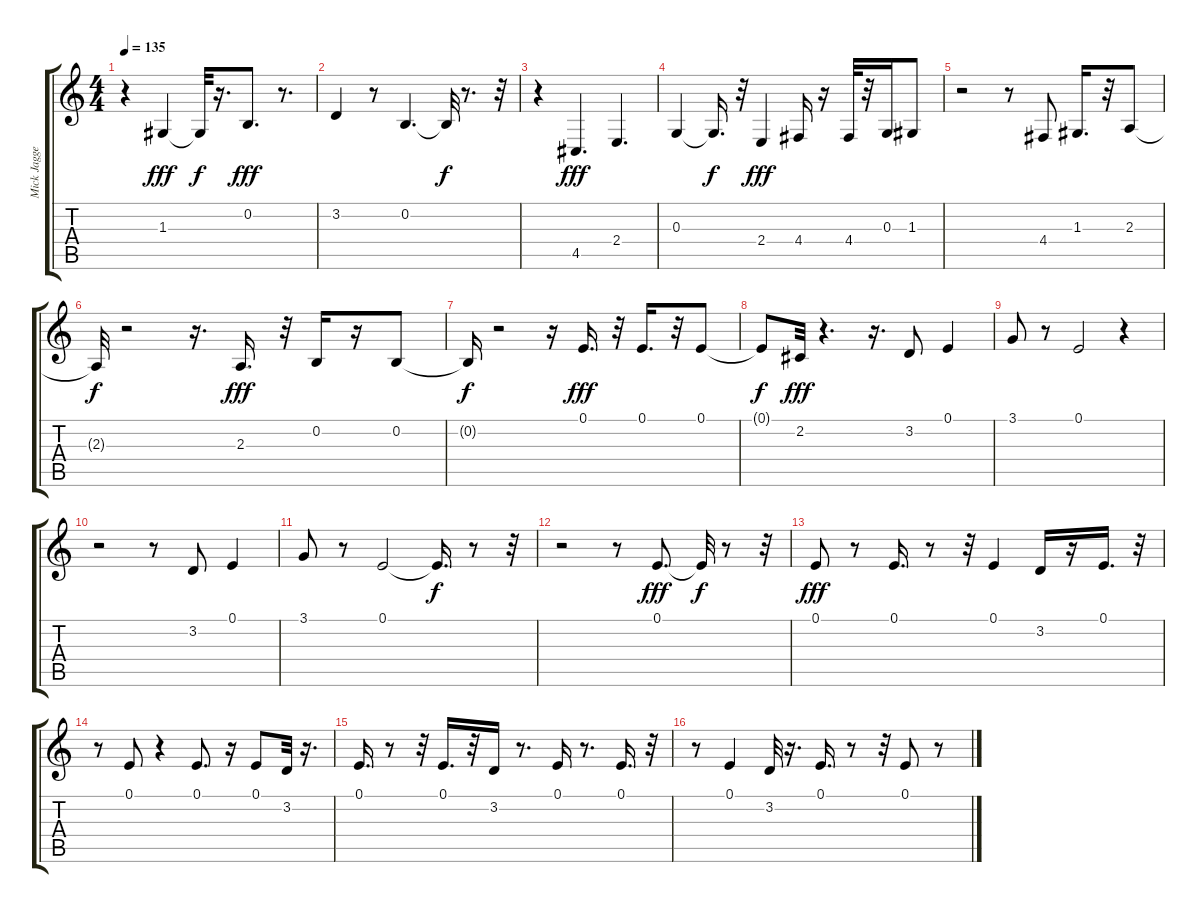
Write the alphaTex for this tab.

\track ("Mick Jagger - Vocal" "Mick Jagge") {instrument sopranosax}
\staff {score tabs}
\tuning (E4 B3 G3 D3 A2 E2) {hide}
\ts (4 4)
\tempo 135
\clef g2
\ks c
r.4{dy f} 1.3.4{dy fff} 1.3{t}.32{dy f} r.16{d} 0.2.8{d dy fff} r.8{d} |
3.2.4 r.8 0.2.4{d} 0.2{t}.32{dy f} r.8{d} r.32 |
r.4 4.5.4{d dy fff} 2.4.4{d} |
0.3.4 0.3{t}.16{d dy f} r.32 2.4.4{dy fff} 4.4.16 r.16 4.4.32 r.32 0.3.16 1.3.8 |
r.2 r.8 4.4.8 1.3.16{d} r.32 2.3.8 |
2.3{t}.32{dy f} r.2 r.16{d} 2.3.16{d dy fff} r.32 0.2.16 r.16 0.2.8 |
0.2{t}.16{dy f} r.2 r.16 0.1.16{d dy fff} r.32 0.1.16{d} r.32 0.1.8 |
0.1{t}.8{dy f} 2.2.32{dy fff} r.4{d} r.16{d} 3.2.8 0.1.4 |
3.1.8 r.8 0.1.2 r.4 |
r.2 r.8 3.2.8 0.1.4 |
3.1.8 r.8 0.1.2 0.1{t}.16{d dy f} r.8 r.32 |
r.2 r.8 0.1.8{d dy fff} 0.1{t}.32{dy f} r.8 r.32 |
0.1.8{dy fff} r.8 0.1.16{d} r.8 r.32 0.1.4 3.2.16 r.16 0.1.16{d} r.32 |
r.8 0.1.8 r.4 0.1.8{d} r.16 0.1.8 3.2.32 r.16{d} |
0.1.16{d} r.8 r.32 0.1.16{d} r.32 3.2.16 r.8{d} 0.1.16 r.8{d} 0.1.16{d} r.32 |
r.8 0.1.4 3.2.32 r.16{d} 0.1.16{d} r.8 r.32 0.1.8 r.8
